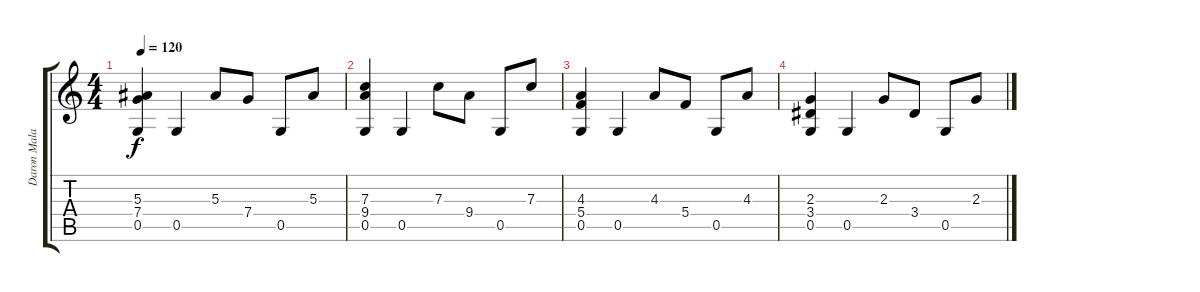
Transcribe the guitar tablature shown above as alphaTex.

\track ("Daron Malakian (Overdrive)" "Daron Mala") {instrument overdrivenguitar}
\staff {score tabs}
\tuning (D4 A3 F3 C3 G2 C2) {hide}
\ts (4 4)
\tempo 120
\clef g2
\ks c
(5.3 7.4 0.5).4{dy f} 0.5.4 5.3.8 7.4.8 0.5.8 5.3.8 |
(7.3 9.4 0.5).4 0.5.4 7.3.8 9.4.8 0.5.8 7.3.8 |
(4.3 5.4 0.5).4 0.5.4 4.3.8 5.4.8 0.5.8 4.3.8 |
(2.3 3.4 0.5).4 0.5.4 2.3.8 3.4.8 0.5.8 2.3.8
